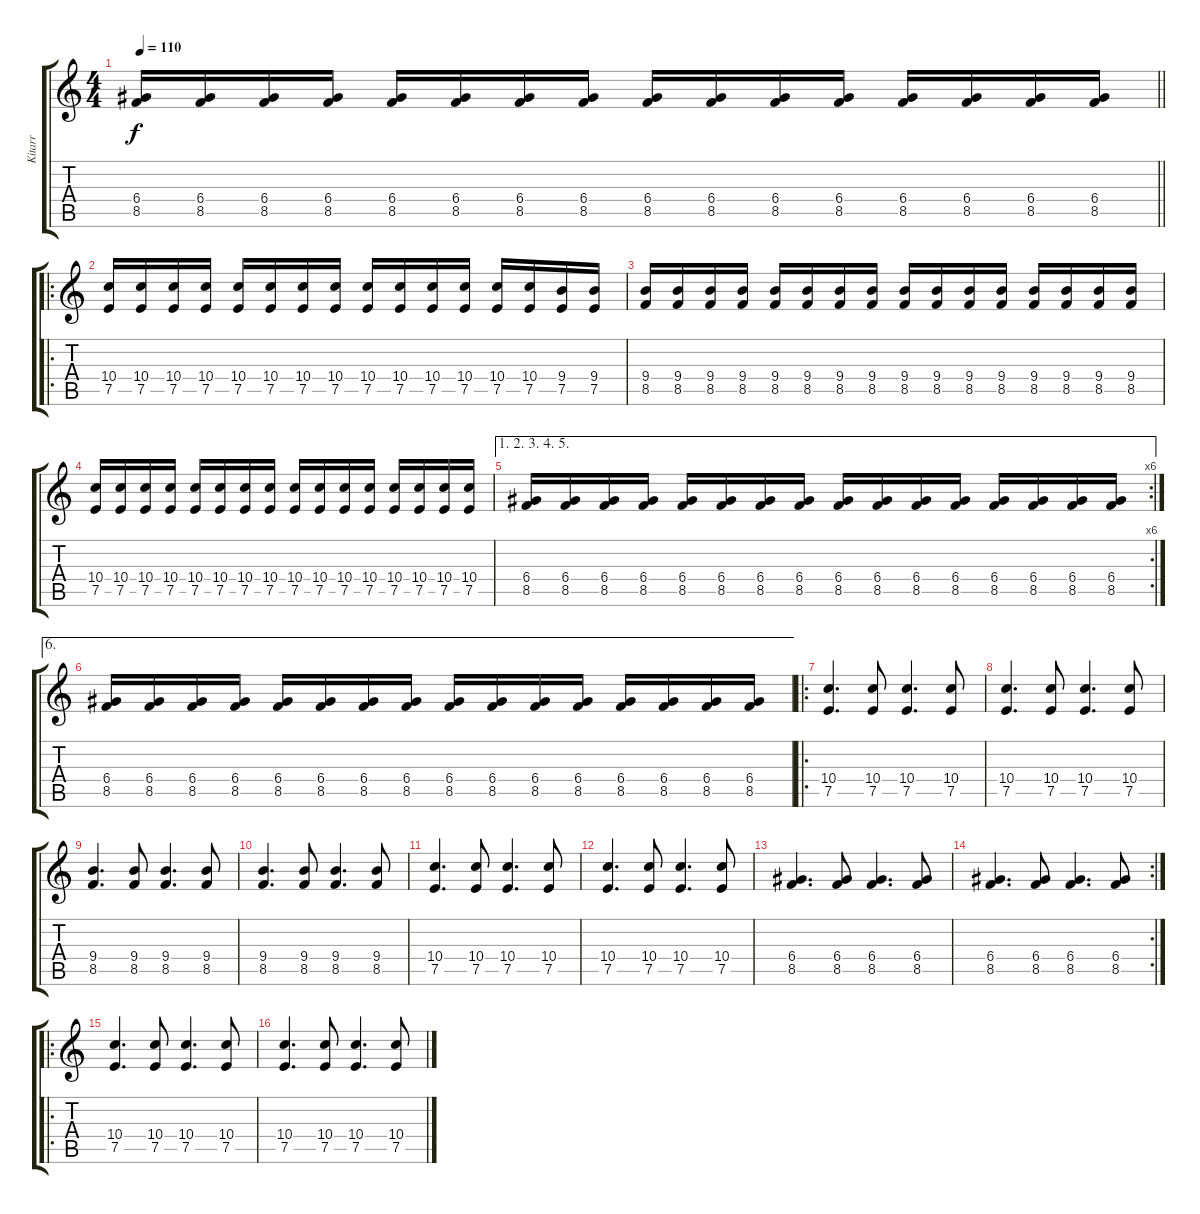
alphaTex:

\track ("Kitarr" "Kitarr") {instrument distortionguitar}
\staff {score tabs}
\tuning (E4 B3 G3 D3 A2 E2) {hide}
\ts (4 4)
\tempo 110
\clef g2
\barLineRight lightlight
\ks c
(6.4 8.5).16{dy f} (6.4 8.5).16 (6.4 8.5).16 (6.4 8.5).16 (6.4 8.5).16 (6.4 8.5).16 (6.4 8.5).16 (6.4 8.5).16 (6.4 8.5).16 (6.4 8.5).16 (6.4 8.5).16 (6.4 8.5).16 (6.4 8.5).16 (6.4 8.5).16 (6.4 8.5).16 (6.4 8.5).16 |
\ro
(10.4 7.5).16 (10.4 7.5).16 (10.4 7.5).16 (10.4 7.5).16 (10.4 7.5).16 (10.4 7.5).16 (10.4 7.5).16 (10.4 7.5).16 (10.4 7.5).16 (10.4 7.5).16 (10.4 7.5).16 (10.4 7.5).16 (10.4 7.5).16 (10.4 7.5).16 (9.4 7.5).16 (9.4 7.5).16 |
(9.4 8.5).16 (9.4 8.5).16 (9.4 8.5).16 (9.4 8.5).16 (9.4 8.5).16 (9.4 8.5).16 (9.4 8.5).16 (9.4 8.5).16 (9.4 8.5).16 (9.4 8.5).16 (9.4 8.5).16 (9.4 8.5).16 (9.4 8.5).16 (9.4 8.5).16 (9.4 8.5).16 (9.4 8.5).16 |
(10.4 7.5).16 (10.4 7.5).16 (10.4 7.5).16 (10.4 7.5).16 (10.4 7.5).16 (10.4 7.5).16 (10.4 7.5).16 (10.4 7.5).16 (10.4 7.5).16 (10.4 7.5).16 (10.4 7.5).16 (10.4 7.5).16 (10.4 7.5).16 (10.4 7.5).16 (10.4 7.5).16 (10.4 7.5).16 |
\ae (1 2 3 4 5)
\rc 6
(6.4 8.5).16 (6.4 8.5).16 (6.4 8.5).16 (6.4 8.5).16 (6.4 8.5).16 (6.4 8.5).16 (6.4 8.5).16 (6.4 8.5).16 (6.4 8.5).16 (6.4 8.5).16 (6.4 8.5).16 (6.4 8.5).16 (6.4 8.5).16 (6.4 8.5).16 (6.4 8.5).16 (6.4 8.5).16 |
\ae 6
(6.4 8.5).16 (6.4 8.5).16 (6.4 8.5).16 (6.4 8.5).16 (6.4 8.5).16 (6.4 8.5).16 (6.4 8.5).16 (6.4 8.5).16 (6.4 8.5).16 (6.4 8.5).16 (6.4 8.5).16 (6.4 8.5).16 (6.4 8.5).16 (6.4 8.5).16 (6.4 8.5).16 (6.4 8.5).16 |
\ro
(10.4 7.5).4{d} (10.4 7.5).8 (10.4 7.5).4{d} (10.4 7.5).8 |
(10.4 7.5).4{d} (10.4 7.5).8 (10.4 7.5).4{d} (10.4 7.5).8 |
(9.4 8.5).4{d} (9.4 8.5).8 (9.4 8.5).4{d} (9.4 8.5).8 |
(9.4 8.5).4{d} (9.4 8.5).8 (9.4 8.5).4{d} (9.4 8.5).8 |
(10.4 7.5).4{d} (10.4 7.5).8 (10.4 7.5).4{d} (10.4 7.5).8 |
(10.4 7.5).4{d} (10.4 7.5).8 (10.4 7.5).4{d} (10.4 7.5).8 |
(6.4 8.5).4{d} (6.4 8.5).8 (6.4 8.5).4{d} (6.4 8.5).8 |
\rc 2
(6.4 8.5).4{d} (6.4 8.5).8 (6.4 8.5).4{d} (6.4 8.5).8 |
\ro
(10.4 7.5).4{d} (10.4 7.5).8 (10.4 7.5).4{d} (10.4 7.5).8 |
(10.4 7.5).4{d} (10.4 7.5).8 (10.4 7.5).4{d} (10.4 7.5).8
